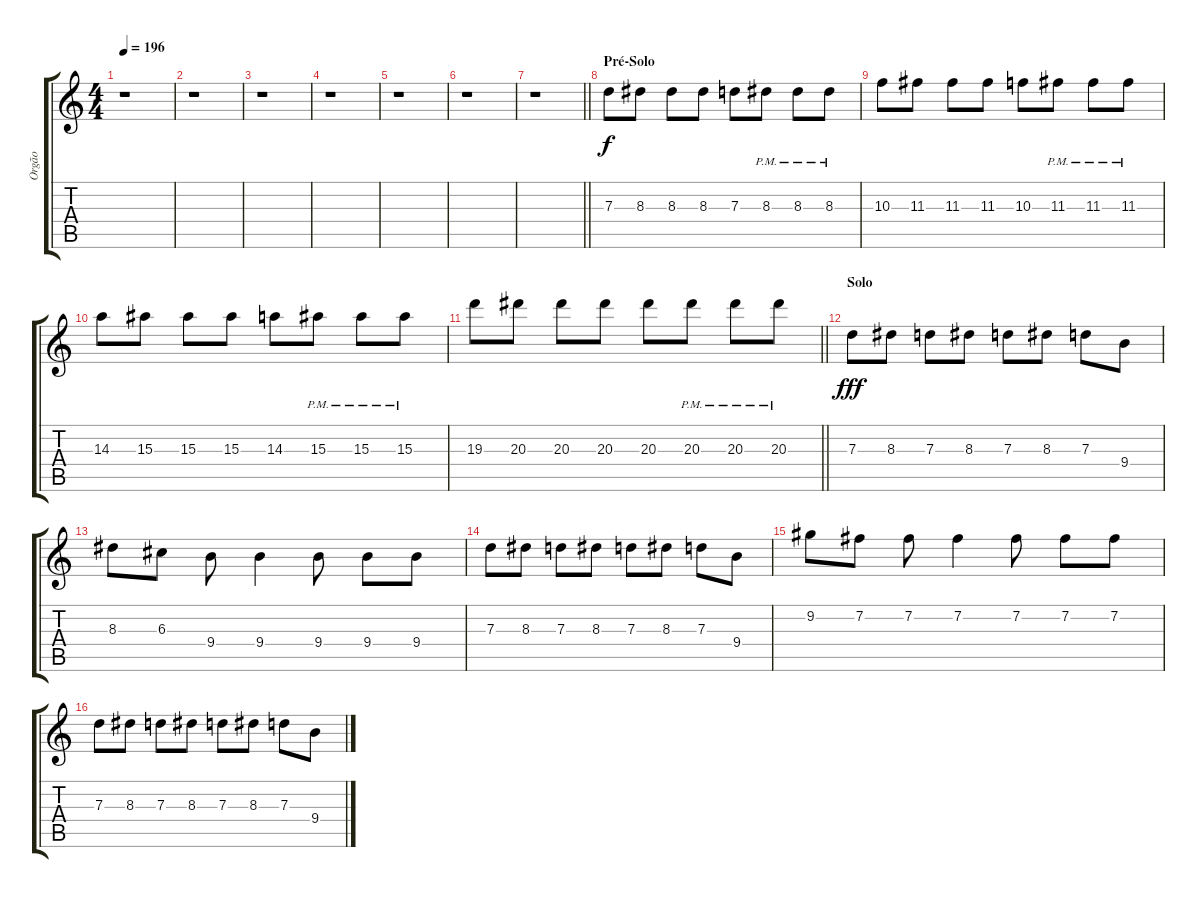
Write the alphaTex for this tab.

\track ("Orgão" "Orgão") {instrument electricbasspick}
\staff {score tabs}
\tuning (E4 B3 G3 D3 A2 E2) {hide}
\ts (4 4)
\tempo 196
\clef g2
\ks c
r.1{dy fff} |
r.1 |
r.1 |
r.1 |
r.1 |
r.1 |
\barLineRight lightlight
r.1 |
\section ("" "Pré-Solo")
7.3.8{dy f volume 14} 8.3.8 8.3.8 8.3.8 7.3.8 8.3{pm}.8 8.3{pm}.8 8.3{pm}.8 |
10.3.8 11.3.8 11.3.8 11.3.8 10.3.8 11.3{pm}.8 11.3{pm}.8 11.3{pm}.8 |
14.3.8 15.3.8 15.3.8 15.3.8 14.3.8 15.3{pm}.8 15.3{pm}.8 15.3{pm}.8 |
\barLineRight lightlight
19.3.8 20.3.8 20.3.8 20.3.8 20.3.8 20.3{pm}.8 20.3{pm}.8 20.3{pm}.8 |
\section ("" "Solo")
7.3.8{dy fff} 8.3.8 7.3.8 8.3.8 7.3.8 8.3.8 7.3.8 9.4.8 |
8.3.8 6.3.8 9.4.8 9.4.4 9.4.8 9.4.8 9.4.8 |
7.3.8 8.3.8 7.3.8 8.3.8 7.3.8 8.3.8 7.3.8 9.4.8 |
9.2.8 7.2.8 7.2.8 7.2.4 7.2.8 7.2.8 7.2.8 |
7.3.8 8.3.8 7.3.8 8.3.8 7.3.8 8.3.8 7.3.8 9.4.8
